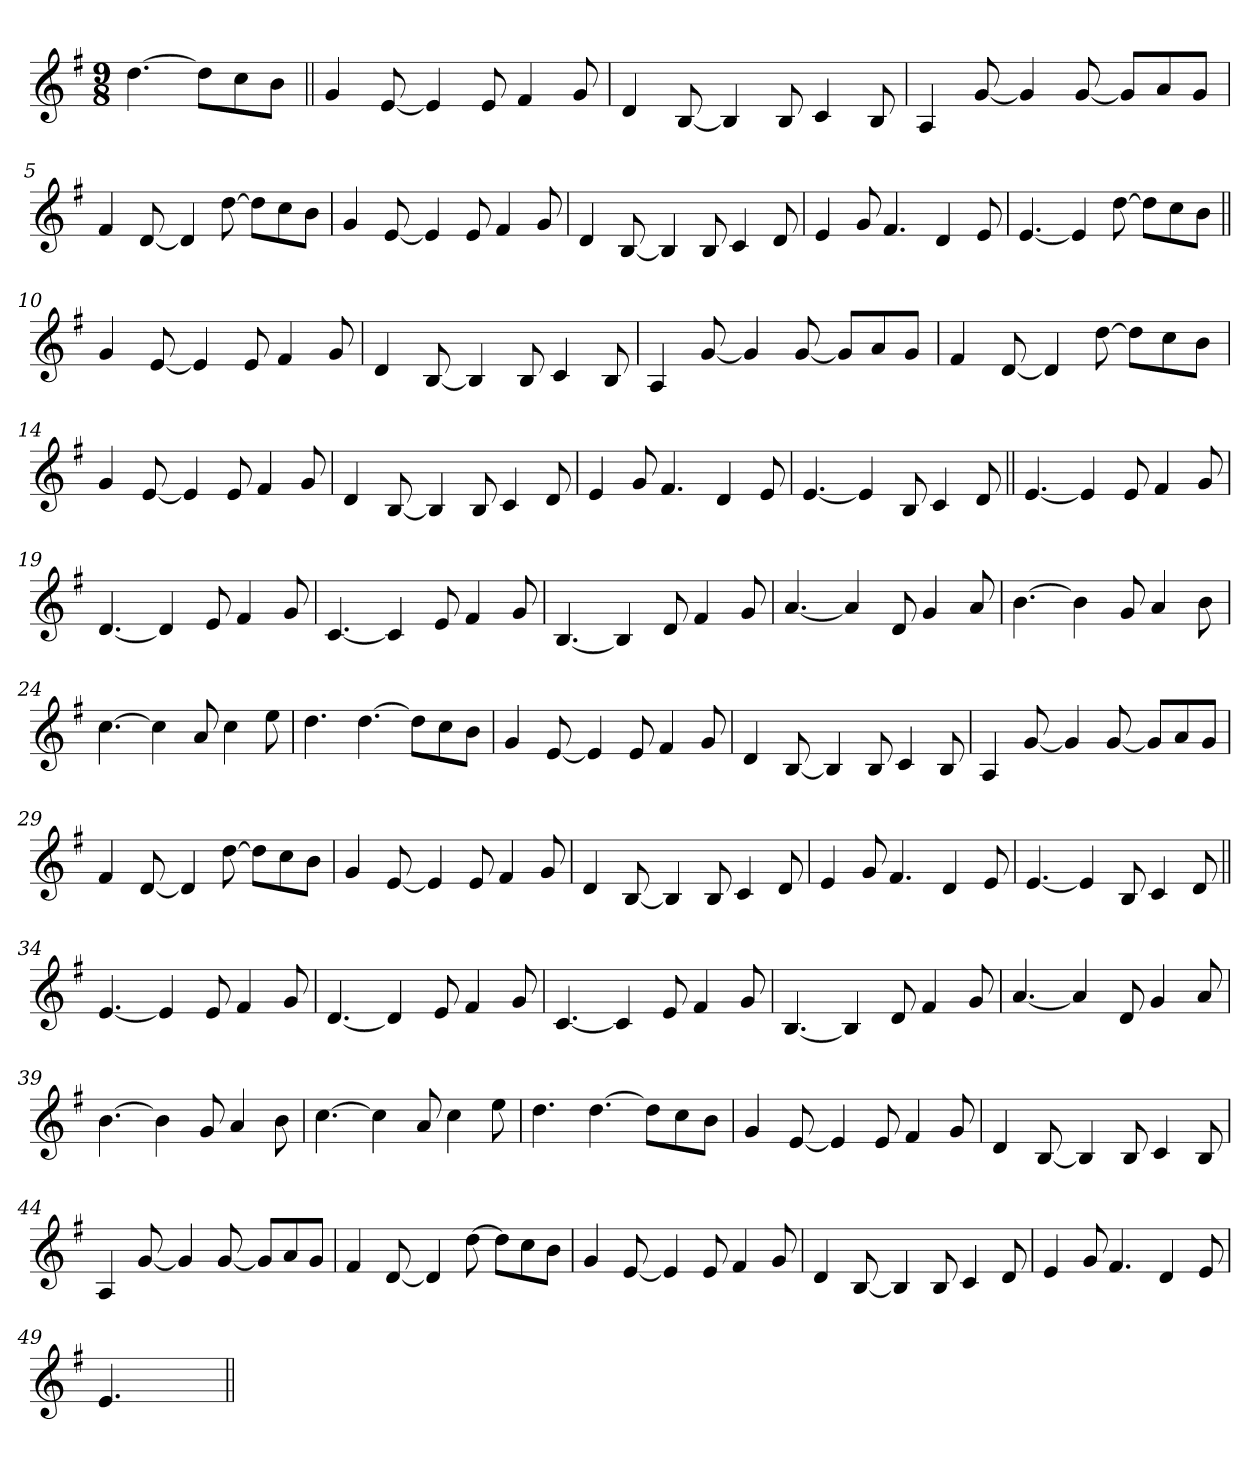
**kern
*part1
*staff1
*clefG2
*k[f#]
*G:
*M9/8
=1
[4.dd\
8dd\L]
8cc\
8b\J
=2||
4g/
[8e/
4e/]
8e/
4f#/
8g/
=3
4d/
[8B/
4B/]
8B/
4c/
8B/
=4
4A/
[8g/
4g/]
[8g/
8g/L]
8a/
8g/J
=5
4f#/
[8d/
4d/]
[8dd\
8dd\L]
8cc\
8b\J
!!LO:LB:g=z
=6
4g/
[8e/
4e/]
8e/
4f#/
8g/
=7
4d/
[8B/
4B/]
8B/
4c/
8d/
=8
4e/
8g/
4.f#/
4d/
8e/
=9
[4.e/
4e/]
[8dd\
8dd\L]
8cc\
8b\J
=10||
4g/
[8e/
4e/]
8e/
4f#/
8g/
!!LO:LB:g=z
=11
4d/
[8B/
4B/]
8B/
4c/
8B/
=12
4A/
[8g/
4g/]
[8g/
8g/L]
8a/
8g/J
=13
4f#/
[8d/
4d/]
[8dd\
8dd\L]
8cc\
8b\J
=14
4g/
[8e/
4e/]
8e/
4f#/
8g/
=15
4d/
[8B/
4B/]
8B/
4c/
8d/
!!LO:LB:g=z
=16
4e/
8g/
4.f#/
4d/
8e/
=17
[4.e/
4e/]
8B/
4c/
8d/
=18||
[4.e/
4e/]
8e/
4f#/
8g/
=19
[4.d/
4d/]
8e/
4f#/
8g/
=20
[4.c/
4c/]
8e/
4f#/
8g/
=21
[4.B/
4B/]
8d/
4f#/
8g/
!!LO:LB:g=z
=22
[4.a/
4a/]
8d/
4g/
8a/
=23
[4.b\
4b\]
8g/
4a/
8b\
=24
[4.cc\
4cc\]
8a/
4cc\
8ee\
=25
4.dd\
[4.dd\
8dd\L]
8cc\
8b\J
=26
4g/
[8e/
4e/]
8e/
4f#/
8g/
=27
4d/
[8B/
4B/]
8B/
4c/
8B/
!!LO:LB:g=z
=28
4A/
[8g/
4g/]
[8g/
8g/L]
8a/
8g/J
=29
4f#/
[8d/
4d/]
[8dd\
8dd\L]
8cc\
8b\J
=30
4g/
[8e/
4e/]
8e/
4f#/
8g/
=31
4d/
[8B/
4B/]
8B/
4c/
8d/
=32
4e/
8g/
4.f#/
4d/
8e/
!!LO:LB:g=z
=33
[4.e/
4e/]
8B/
4c/
8d/
=34||
[4.e/
4e/]
8e/
4f#/
8g/
=35
[4.d/
4d/]
8e/
4f#/
8g/
=36
[4.c/
4c/]
8e/
4f#/
8g/
=37
[4.B/
4B/]
8d/
4f#/
8g/
=38
[4.a/
4a/]
8d/
4g/
8a/
!!LO:LB:g=z
=39
[4.b\
4b\]
8g/
4a/
8b\
=40
[4.cc\
4cc\]
8a/
4cc\
8ee\
=41
4.dd\
[4.dd\
8dd\L]
8cc\
8b\J
=42
4g/
[8e/
4e/]
8e/
4f#/
8g/
=43
4d/
[8B/
4B/]
8B/
4c/
8B/
!!LO:LB:g=z
=44
4A/
[8g/
4g/]
[8g/
8g/L]
8a/
8g/J
=45
4f#/
[8d/
4d/]
[8dd\
8dd\L]
8cc\
8b\J
=46
4g/
[8e/
4e/]
8e/
4f#/
8g/
=47
4d/
[8B/
4B/]
8B/
4c/
8d/
=48
4e/
8g/
4.f#/
4d/
8e/
=49
4.e/
2.ryy
=||
*-
